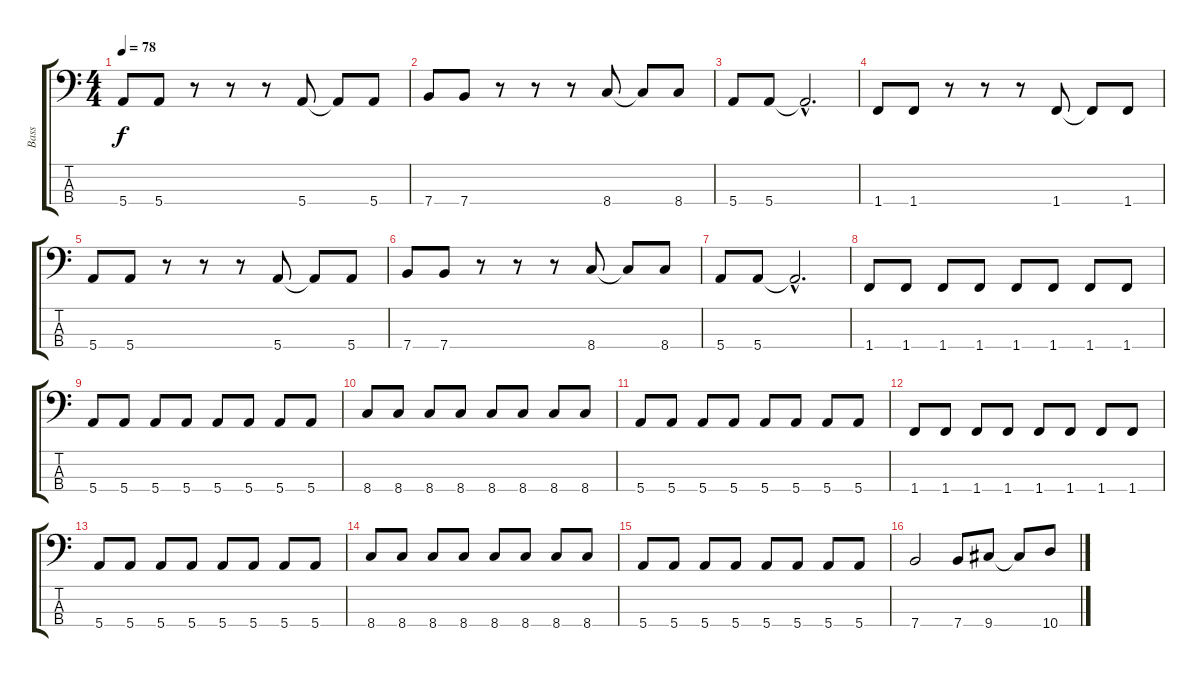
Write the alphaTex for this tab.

\track ("Bass" "Bass") {instrument electricbassfinger}
\staff {score tabs}
\tuning (G2 D2 A1 E1) {hide}
\ts (4 4)
\tempo 78
\clef f4
\ks c
5.4.8{dy f} 5.4.8 r.8 r.8 r.8 5.4.8 5.4{t}.8 5.4.8 |
7.4.8 7.4.8 r.8 r.8 r.8 8.4.8 8.4{t}.8 8.4.8 |
5.4.8 5.4.8 5.4{hac t}.2{d} |
1.4.8 1.4.8 r.8 r.8 r.8 1.4.8 1.4{t}.8 1.4.8 |
5.4.8 5.4.8 r.8 r.8 r.8 5.4.8 5.4{t}.8 5.4.8 |
7.4.8 7.4.8 r.8 r.8 r.8 8.4.8 8.4{t}.8 8.4.8 |
5.4.8 5.4.8 5.4{hac t}.2{d} |
1.4.8 1.4.8 1.4.8 1.4.8 1.4.8 1.4.8 1.4.8 1.4.8 |
5.4.8 5.4.8 5.4.8 5.4.8 5.4.8 5.4.8 5.4.8 5.4.8 |
8.4.8 8.4.8 8.4.8 8.4.8 8.4.8 8.4.8 8.4.8 8.4.8 |
5.4.8 5.4.8 5.4.8 5.4.8 5.4.8 5.4.8 5.4.8 5.4.8 |
1.4.8 1.4.8 1.4.8 1.4.8 1.4.8 1.4.8 1.4.8 1.4.8 |
5.4.8 5.4.8 5.4.8 5.4.8 5.4.8 5.4.8 5.4.8 5.4.8 |
8.4.8 8.4.8 8.4.8 8.4.8 8.4.8 8.4.8 8.4.8 8.4.8 |
5.4.8 5.4.8 5.4.8 5.4.8 5.4.8 5.4.8 5.4.8 5.4.8 |
7.4.2 7.4.8 9.4.8 9.4{t}.8 10.4.8
